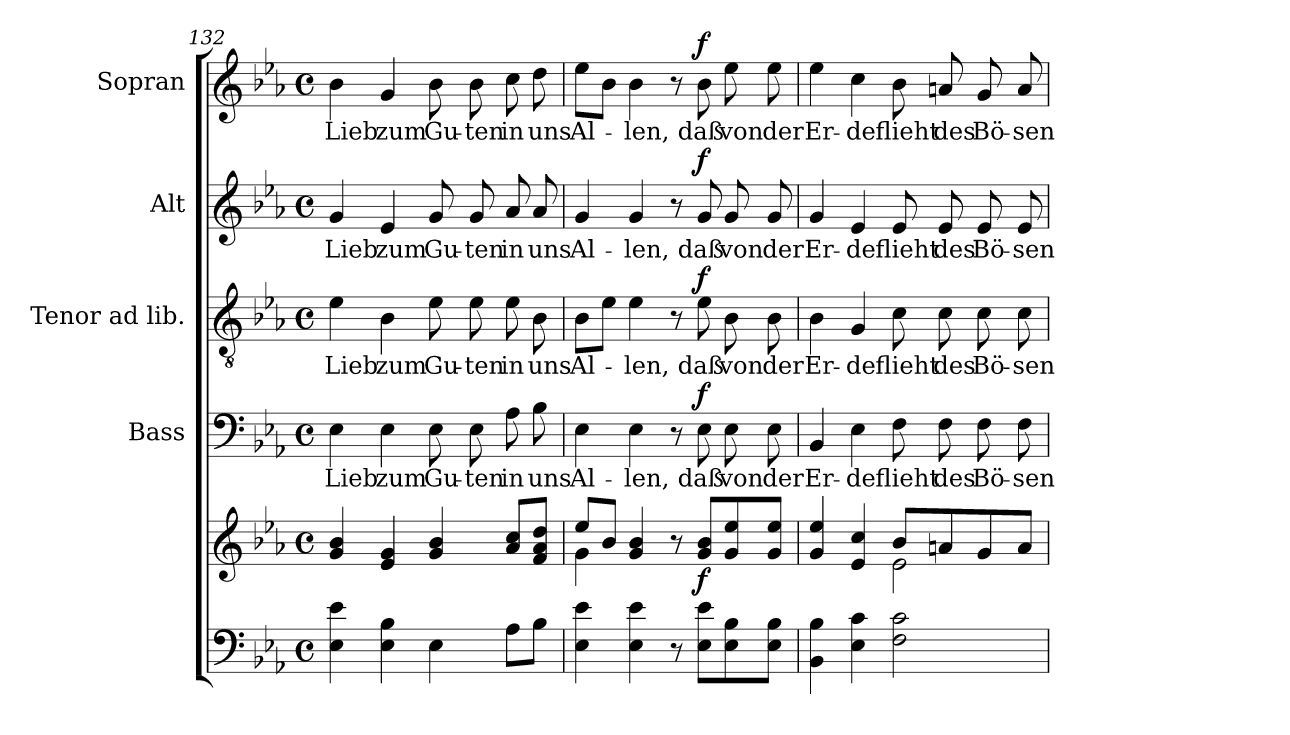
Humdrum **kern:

**kern	**kern	**dynam	**kern	**text	**dynam	**kern	**text	**dynam	**kern	**text	**dynam	**kern	**text	**dynam
*part5	*part5	*part5	*part4	*part4	*part4	*part3	*part3	*part3	*part2	*part2	*part2	*part1	*part1	*part1
*staff6	*staff5	*staff5/6	*staff4	*staff4	*staff4	*staff3	*staff3	*staff3	*staff2	*staff2	*staff2	*staff1	*staff1	*staff1
*	*	*	*I"Bass	*	*	*I"Tenor ad lib.	*	*	*I"Alt	*	*	*I"Sopran	*	*
*	*	*	*I'B.	*	*	*I'T.	*	*	*I'A.	*	*	*I'S.	*	*
*clefF4	*clefG2	*	*clefF4	*	*	*clefGv2	*	*	*clefG2	*	*	*clefG2	*	*
*k[b-e-a-]	*k[b-e-a-]	*	*k[b-e-a-]	*	*	*k[b-e-a-]	*	*	*k[b-e-a-]	*	*	*k[b-e-a-]	*	*
*E-:	*E-:	*	*E-:	*	*	*E-:	*	*	*E-:	*	*	*E-:	*	*
*M4/4	*M4/4	*	*M4/4	*	*	*M4/4	*	*	*M4/4	*	*	*M4/4	*	*
*met(c)	*met(c)	*	*met(c)	*	*	*met(c)	*	*	*met(c)	*	*	*met(c)	*	*
=132	=132	=132	=132	=132	=132	=132	=132	=132	=132	=132	=132	=132	=132	=132
!	!	!	!	!LO:LY:b	!	!	!LO:LY:b	!	!	!LO:LY:b	!	!	!LO:LY:b	!
4E-\ 4e-\	4g/ 4b-/	.	4E-\	Lieb	.	4e-\	Lieb	.	4g/	Lieb	.	4b-\	Lieb	.
!	!	!	!	!LO:LY:b	!	!	!LO:LY:b	!	!	!LO:LY:b	!	!	!LO:LY:b	!
4E-\ 4B-\	4e-/ 4g/	.	4E-\	zum	.	4B-\	zum	.	4e-/	zum	.	4g/	zum	.
!	!	!	!	!LO:LY:b	!	!	!LO:LY:b	!	!	!LO:LY:b	!	!	!LO:LY:b	!
4E-\	4g/ 4b-/	.	8E-\	Gu-	.	8e-\	Gu-	.	8g/	Gu-	.	8b-\	Gu-	.
!	!	!	!	!LO:LY:b	!	!	!LO:LY:b	!	!	!LO:LY:b	!	!	!LO:LY:b	!
.	.	.	8E-\	-ten	.	8e-\	-ten	.	8g/	-ten	.	8b-\	-ten	.
!	!	!	!	!LO:LY:b	!	!	!LO:LY:b	!	!	!LO:LY:b	!	!	!LO:LY:b	!
8A-\L	8a-/ 8cc/L	.	8A-\	in	.	8e-\	in	.	8a-/	in	.	8cc\	in	.
!	!	!	!	!LO:LY:b	!	!	!LO:LY:b	!	!	!LO:LY:b	!	!	!LO:LY:b	!
8B-\J	8f/ 8a-/ 8dd/J	.	8B-\	uns	.	8B-\	uns	.	8a-/	uns	.	8dd\	uns	.
!!LO:PB:g=z
=133	=133	=133	=133	=133	=133	=133	=133	=133	=133	=133	=133	=133	=133	=133
*	*^	*	*	*	*	*	*	*	*	*	*	*	*	*
!	!	!	!	!	!LO:LY:b	!	!	!LO:LY:b	!	!	!LO:LY:b	!	!	!LO:LY:b	!
4E-\ 4e-\	8ee-/L	4g\	.	4E-\	Al-	.	8B-\L	Al-	.	4g/	Al-	.	8ee-\L	Al-	.
.	8b-/J	.	.	.	.	.	8e-\J	.	.	.	.	.	8b-\J	.	.
!	!	!	!	!	!LO:LY:b	!	!	!LO:LY:b	!	!	!LO:LY:b	!	!	!LO:LY:b	!
4E-\ 4e-\	4g/ 4b-/	2.ryy	.	4E-\	-len,	.	4e-\	-len,	.	4g/	-len,	.	4b-\	-len,	.
8r	8r	.	.	8r	.	.	8r	.	.	8r	.	.	8r	.	.
!	!	!	!LO:DY:b	!	!LO:LY:b	!LO:DY:a	!	!LO:LY:b	!LO:DY:a	!	!LO:LY:b	!LO:DY:a	!	!LO:LY:b	!LO:DY:a
8E-\ 8e-\L	8g/ 8b-/L	.	f	8E-\	daß	f	8e-\	daß	f	8g/	daß	f	8b-\	daß	f
!	!	!	!	!	!LO:LY:b	!	!	!LO:LY:b	!	!	!LO:LY:b	!	!	!LO:LY:b	!
8E-\ 8B-\	8g/ 8ee-/	.	.	8E-\	von	.	8B-\	von	.	8g/	von	.	8ee-\	von	.
!	!	!	!	!	!LO:LY:b	!	!	!LO:LY:b	!	!	!LO:LY:b	!	!	!LO:LY:b	!
8E-\ 8B-\J	8g/ 8ee-/J	.	.	8E-\	der	.	8B-\	der	.	8g/	der	.	8ee-\	der	.
=134	=134	=134	=134	=134	=134	=134	=134	=134	=134	=134	=134	=134	=134	=134	=134
!	!	!	!	!	!LO:LY:b	!	!	!LO:LY:b	!	!	!LO:LY:b	!	!	!LO:LY:b	!
4BB-\ 4B-\	4g/ 4ee-/	2ryy	.	4BB-/	Er-	.	4B-\	Er-	.	4g/	Er-	.	4ee-\	Er-	.
!	!	!	!	!	!LO:LY:b	!	!	!LO:LY:b	!	!	!LO:LY:b	!	!	!LO:LY:b	!
4E-\ 4c\	4e-/ 4cc/	.	.	4E-\	-de	.	4G/	-de	.	4e-/	-de	.	4cc\	-de	.
!	!	!	!	!	!LO:LY:b	!	!	!LO:LY:b	!	!	!LO:LY:b	!	!	!LO:LY:b	!
2F\ 2c\	8b-/L	2e-\	.	8F\	flieht	.	8c\	flieht	.	8e-/	flieht	.	8b-\	flieht	.
!	!	!	!	!	!LO:LY:b	!	!	!LO:LY:b	!	!	!LO:LY:b	!	!	!LO:LY:b	!
.	8an/	.	.	8F\	des	.	8c\	des	.	8e-/	des	.	8an/	des	.
!	!	!	!	!	!LO:LY:b	!	!	!LO:LY:b	!	!	!LO:LY:b	!	!	!LO:LY:b	!
.	8g/	.	.	8F\	Bö-	.	8c\	Bö-	.	8e-/	Bö-	.	8g/	Bö-	.
!	!	!	!	!	!LO:LY:b	!	!	!LO:LY:b	!	!	!LO:LY:b	!	!	!LO:LY:b	!
.	8a/J	.	.	8F\	-sen	.	8c\	-sen	.	8e-/	-sen	.	8a/	-sen	.
*	*v	*v	*	*	*	*	*	*	*	*	*	*	*	*	*
=	=	=	=	=	=	=	=	=	=	=	=	=	=	=
*-	*-	*-	*-	*-	*-	*-	*-	*-	*-	*-	*-	*-	*-	*-
